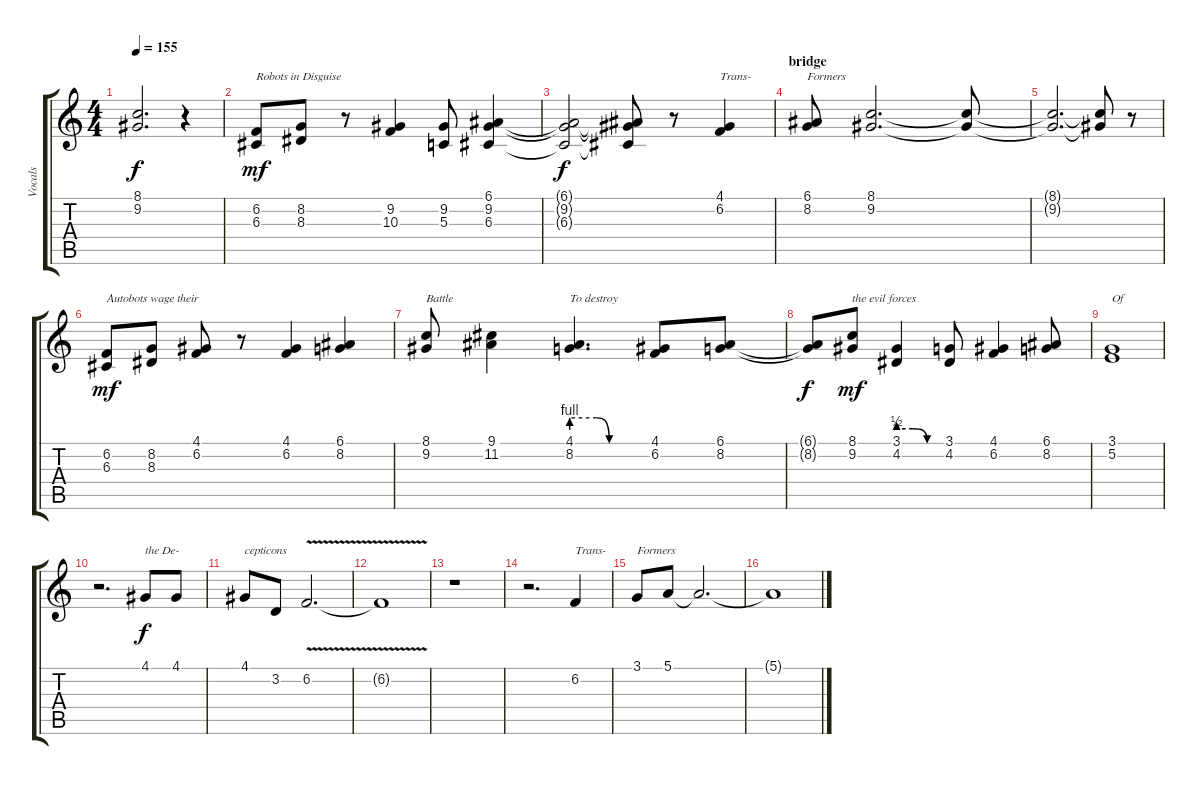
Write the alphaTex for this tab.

\track ("Vocals" "Vocals") {instrument brasssection}
\staff {score tabs}
\tuning (E4 B3 G3 D3 A2 E2) {hide}
\ts (4 4)
\tempo 155
\clef g2
\ks c
(8.1{t} 9.2{t}).2{d dy f} r.4 |
(6.2 6.3).8{txt "Robots in Disguise" dy mf} (8.2 8.3).8 r.8 (9.2 10.3).4 (9.2 5.3).8 (6.1 9.2 6.3).4 |
(6.1{t} 9.2{t} 6.3{t}).2{dy f} (6.1{t} 9.2{t} 6.3{t}).8 r.8 (4.1 6.2).4{txt "Trans-"} |
\section ("" "bridge")
(6.1 8.2).8{txt "Formers"} (8.1 9.2).2{d} (8.1{t} 9.2{t}).8 |
(8.1{t} 9.2{t}).2{d} (8.1{t} 9.2{t}).8 r.8 |
(6.2 6.3).8{txt "Autobots wage their" dy mf} (8.2 8.3).8 (4.1 6.2).8 r.8 (4.1 6.2).4 (6.1 8.2).4 |
(8.1 9.2).8{txt "Battle"} (9.1 11.2).4 (4.1{be (custom 0 4 20 4 30 0 60 0)} 8.2).4{d txt "To destroy"} (4.1 6.2).8 (6.1 8.2).8 |
(6.1{t} 8.2{t}).8{dy f} (8.1 9.2).8{txt "the evil forces" dy mf} (3.1{be (custom 0 2 20 2 40 0 60 0)} 4.2).4 (3.1 4.2).8 (4.1 6.2).4 (6.1 8.2).8 |
(3.1 5.2).1{txt "Of"} |
r.2{d} 4.1.8{txt "the De-" dy f} 4.1.8 |
\section ("" "")
4.1.8{txt "cepticons"} 3.2.8 6.2{v}.2{d} |
6.2{t}.1 |
r.1 |
r.2{d} 6.2.4{txt "Trans-"} |
3.1.8{txt "Formers"} 5.1.8 5.1{t}.2{d} |
5.1{t}.1
